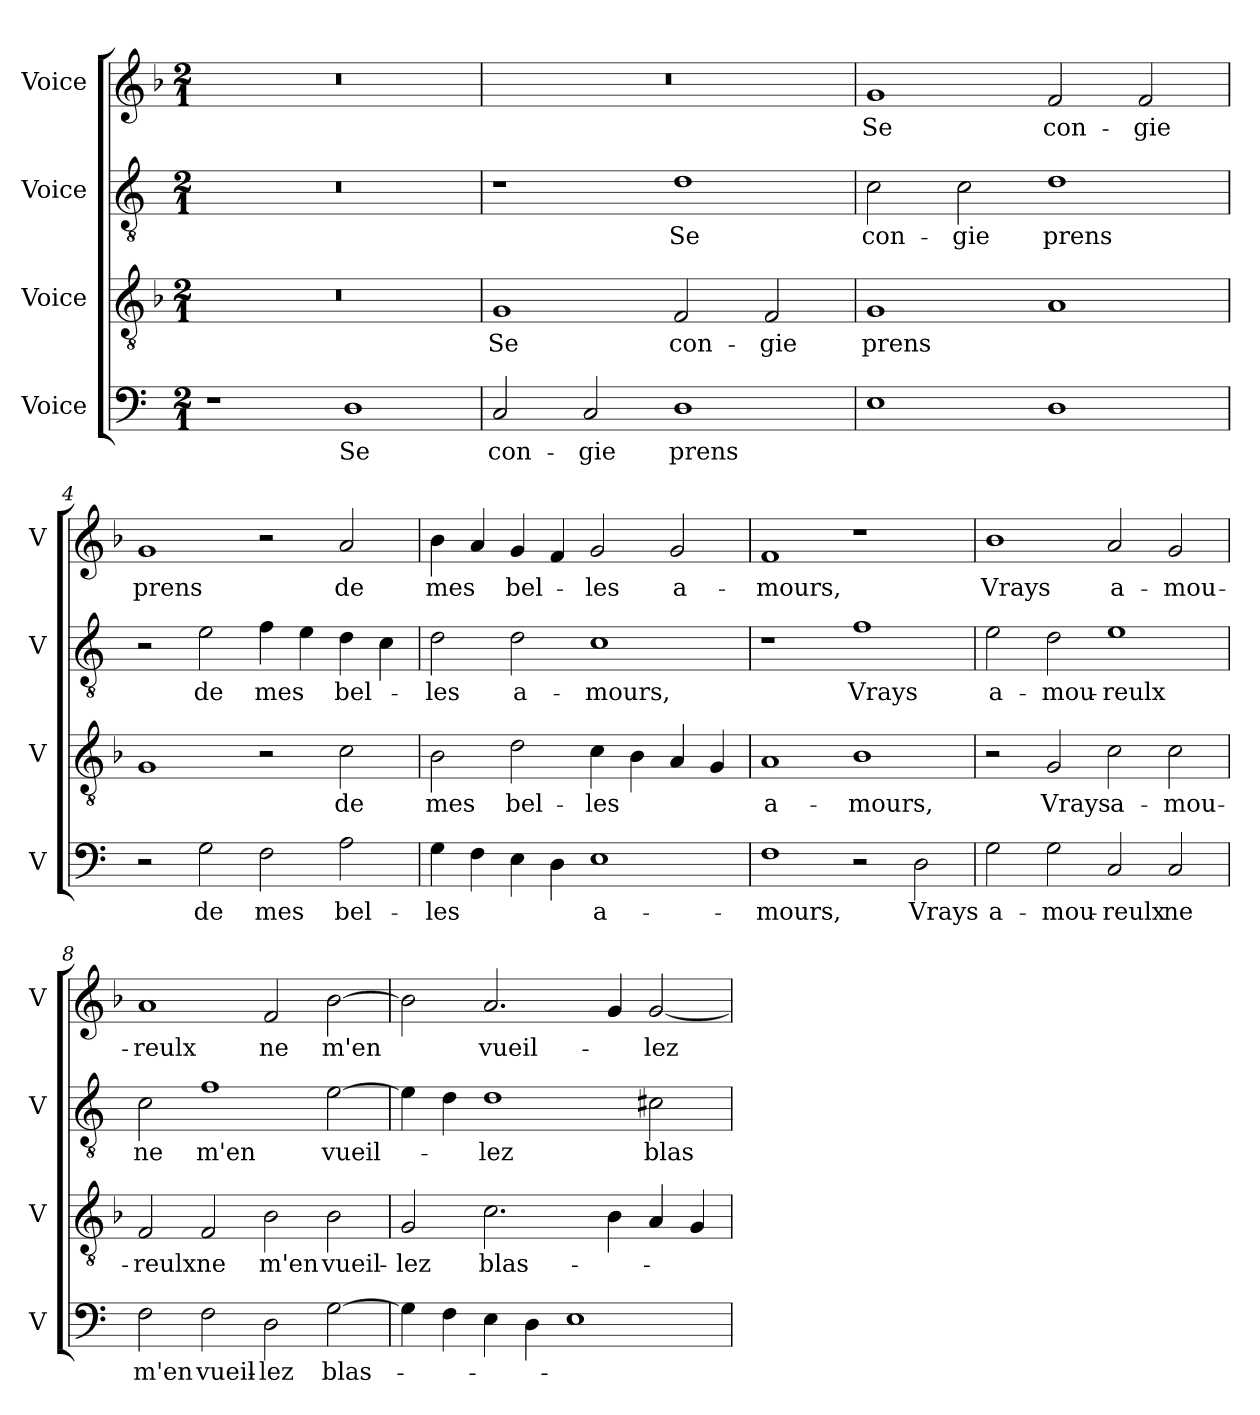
**kern	**text	**kern	**text	**kern	**text	**kern	**text
*part4	*part4	*part3	*part3	*part2	*part2	*part1	*part1
*staff4	*staff4	*staff3	*staff3	*staff2	*staff2	*staff1	*staff1
*I"Voice	*	*I"Voice	*	*I"Voice	*	*I"Voice	*
*I'V	*	*I'V	*	*I'V	*	*I'V	*
*clefF4	*	*clefGv2	*	*clefGv2	*	*clefG2	*
*k[]	*	*k[b-]	*	*k[]	*	*k[b-]	*
*M2/1	*	*M2/1	*	*M2/1	*	*M2/1	*
=1	=1	=1	=1	=1	=1	=1	=1
1r	.	0r	.	0r	.	0r	.
!	!LO:LY:b	!	!	!	!	!	!
1D	Se	.	.	.	.	.	.
=2	=2	=2	=2	=2	=2	=2	=2
!	!LO:LY:b	!	!LO:LY:b	!	!	!	!
2C/	con-	1G	Se	1r	.	0r	.
!	!LO:LY:b	!	!	!	!	!	!
2C/	-gie	.	.	.	.	.	.
!	!LO:LY:b	!	!LO:LY:b	!	!LO:LY:b	!	!
1D	prens	2F/	con-	1d	Se	.	.
!	!	!	!LO:LY:b	!	!	!	!
.	.	2F/	-gie	.	.	.	.
=3	=3	=3	=3	=3	=3	=3	=3
!	!	!	!LO:LY:b	!	!LO:LY:b	!	!LO:LY:b
1E	.	1G	prens	2c\	con-	1g	Se
!	!	!	!	!	!LO:LY:b	!	!
.	.	.	.	2c\	-gie	.	.
!	!	!	!	!	!LO:LY:b	!	!LO:LY:b
1D	.	1A	.	1d	prens	2f/	con-
!	!	!	!	!	!	!	!LO:LY:b
.	.	.	.	.	.	2f/	-gie
=4	=4	=4	=4	=4	=4	=4	=4
!	!	!	!	!	!	!	!LO:LY:b
2r	.	1G	.	2r	.	1g	prens
!	!LO:LY:b	!	!	!	!LO:LY:b	!	!
2G\	de	.	.	2e\	de	.	.
!	!LO:LY:b	!	!	!	!LO:LY:b	!	!
2F\	mes	2r	.	4f\	mes	2r	.
.	.	.	.	4e\	.	.	.
!	!LO:LY:b	!	!LO:LY:b	!	!LO:LY:b	!	!LO:LY:b
2A\	bel-	2c\	de	4d\	bel-	2a/	de
.	.	.	.	4c\	.	.	.
!!LO:LB:g=z
=5	=5	=5	=5	=5	=5	=5	=5
!	!LO:LY:b	!	!LO:LY:b	!	!LO:LY:b	!	!LO:LY:b
4G\	-les	2B-\	mes	2d\	-les	4b-\	mes
4F\	.	.	.	.	.	4a/	.
!	!	!	!LO:LY:b	!	!LO:LY:b	!	!LO:LY:b
4E\	.	2d\	bel-	2d\	a-	4g/	bel-
4D\	.	.	.	.	.	4f/	.
!	!LO:LY:b	!	!LO:LY:b	!	!LO:LY:b	!	!LO:LY:b
1E	a-	4c\	-les	1c	-mours,	2g/	-les
.	.	4B-\	.	.	.	.	.
!	!	!	!	!	!	!	!LO:LY:b
.	.	4A/	.	.	.	2g/	a-
.	.	4G/	.	.	.	.	.
=6	=6	=6	=6	=6	=6	=6	=6
!	!LO:LY:b	!	!LO:LY:b	!	!	!	!LO:LY:b
1F	-mours,	1A	a-	1r	.	1f	-mours,
!	!	!	!LO:LY:b	!	!LO:LY:b	!	!
2r	.	1B-	-mours,	1f	Vrays	1r	.
!	!LO:LY:b	!	!	!	!	!	!
2D\	Vrays	.	.	.	.	.	.
=7	=7	=7	=7	=7	=7	=7	=7
!	!LO:LY:b	!	!	!	!LO:LY:b	!	!LO:LY:b
2G\	a-	2r	.	2e\	a-	1b-	Vrays
!	!LO:LY:b	!	!LO:LY:b	!	!LO:LY:b	!	!
2G\	-mou-	2G/	Vrays	2d\	-mou-	.	.
!	!LO:LY:b	!	!LO:LY:b	!	!LO:LY:b	!	!LO:LY:b
2C/	-reulx	2c\	a-	1e	-reulx	2a/	a-
!	!LO:LY:b	!	!LO:LY:b	!	!	!	!LO:LY:b
2C/	ne	2c\	-mou-	.	.	2g/	-mou-
!!LO:LB:g=z
=8	=8	=8	=8	=8	=8	=8	=8
!	!LO:LY:b	!	!LO:LY:b	!	!LO:LY:b	!	!LO:LY:b
2F\	m'en	2F/	-reulx	2c\	ne	1a	-reulx
!	!LO:LY:b	!	!LO:LY:b	!	!LO:LY:b	!	!
2F\	vueil-	2F/	ne	1f	m'en	.	.
!	!LO:LY:b	!	!LO:LY:b	!	!	!	!LO:LY:b
2D\	-lez	2B-\	m'en	.	.	2f/	ne
!	!LO:LY:b	!	!LO:LY:b	!	!LO:LY:b	!	!LO:LY:b
[2G\	blas-	2B-\	vueil-	[2e\	vueil-	[2b-\	m'en
=9	=9	=9	=9	=9	=9	=9	=9
!	!	!	!LO:LY:b	!	!	!	!
4G\]	.	2G/	-lez	4e\]	.	2b-\]	.
4F\	.	.	.	4d\	.	.	.
!	!	!	!LO:LY:b	!	!LO:LY:b	!	!LO:LY:b
4E\	.	2.c\	blas-	1d	-lez	2.a/	vueil-
4D\	.	.	.	.	.	.	.
1E	.	.	.	.	.	.	.
.	.	4B-\	.	.	.	4g/	.
!	!	!	!	!	!LO:LY:b	!	!LO:LY:b
.	.	4A/	.	2c#X\	blas-	[2g/	-lez
.	.	4G/	.	.	.	.	.
=	=	=	=	=	=	=	=
*-	*-	*-	*-	*-	*-	*-	*-
